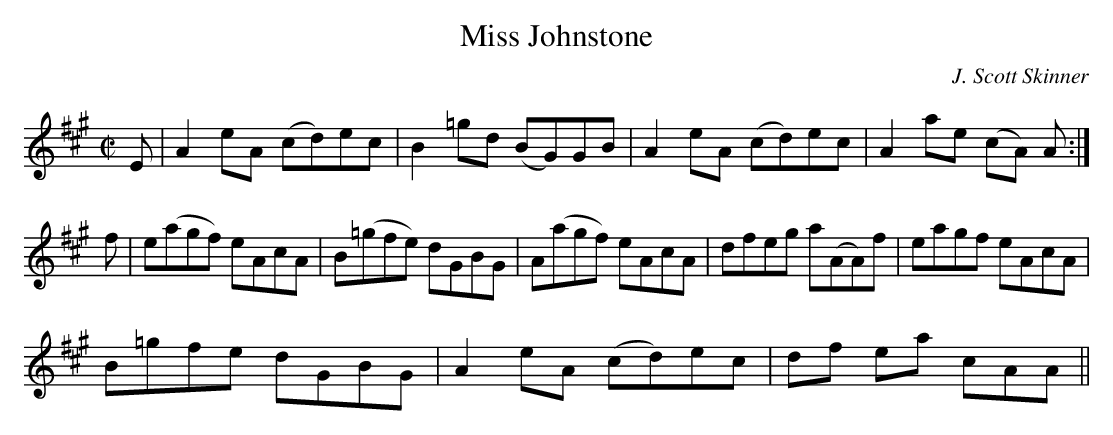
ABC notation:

X:1
T:Miss Johnstone
C:J. Scott Skinner
M:C|
L:1/8
K:A
E|A2 eA (cd)ec|B2 =gd (BG)GB|A2 eA (cd)ec|A2 ae (cA) A:|
f|e(agf) eAcA|B(=gfe) dGBG|A(agf) eAcA|dfeg a(AA)f|eagf eAcA|
B=gfe dGBG|A2 eA (cd)ec|df ea cAA||
